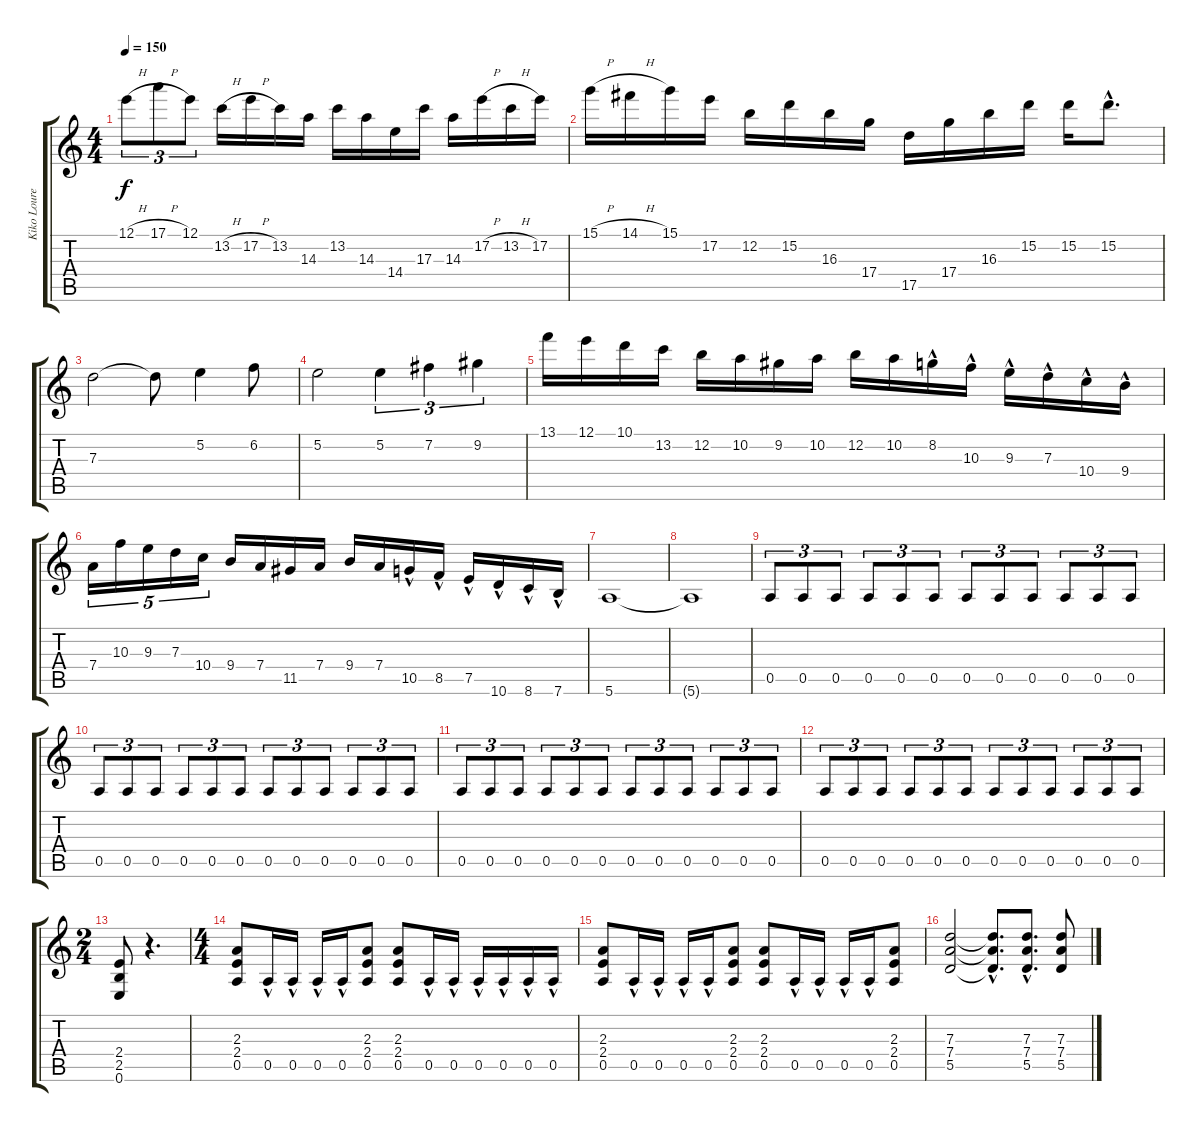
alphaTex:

\track ("Kiko Loureiro" "Kiko Loure") {instrument distortionguitar}
\staff {score tabs}
\tuning (E4 B3 G3 D3 A2 E2) {hide}
\ts (4 4)
\tempo 150
\clef g2
\ks c
12.1{h}.8{tu (3 2) dy f} 17.1{h}.8{tu (3 2)} 12.1.8{tu (3 2)} 13.2{h}.16 17.2{h}.16 13.2.16 14.3.16 13.2.16 14.3.16 14.4.16 17.3.16 14.3.16 17.2{h}.16 13.2{h}.16 17.2.16 |
15.1{h}.16 14.1{h}.16 15.1.16 17.2.16 12.2.16 15.2.16 16.3.16 17.4.16 17.5.16 17.4.16 16.3.16 15.2.16 15.2.16 15.2{hac}.8{d} |
7.3.2 7.3{t}.8 5.2.4 6.2.8 |
5.2.2 5.2.4{tu (3 2)} 7.2.4{tu (3 2)} 9.2.4{tu (3 2)} |
13.1.16 12.1.16 10.1.16 13.2.16 12.2.16 10.2.16 9.2.16 10.2.16 12.2.16 10.2.16 8.2{hac}.16 10.3{hac}.16 9.3{hac}.16 7.3{hac}.16 10.4{hac}.16 9.4{hac}.16 |
7.4.16{tu (5 4)} 10.3.16{tu (5 4)} 9.3.16{tu (5 4)} 7.3.16{tu (5 4)} 10.4.16{tu (5 4)} 9.4.16 7.4.16 11.5.16 7.4.16 9.4.16 7.4.16 10.5{hac}.16 8.5{hac}.16 7.5{hac}.16 10.6{hac}.16 8.6{hac}.16 7.6{hac}.16 |
5.6.1 |
5.6{t}.1 |
0.5.8{tu (3 2)} 0.5.8{tu (3 2)} 0.5.8{tu (3 2)} 0.5.8{tu (3 2)} 0.5.8{tu (3 2)} 0.5.8{tu (3 2)} 0.5.8{tu (3 2)} 0.5.8{tu (3 2)} 0.5.8{tu (3 2)} 0.5.8{tu (3 2)} 0.5.8{tu (3 2)} 0.5.8{tu (3 2)} |
0.5.8{tu (3 2)} 0.5.8{tu (3 2)} 0.5.8{tu (3 2)} 0.5.8{tu (3 2)} 0.5.8{tu (3 2)} 0.5.8{tu (3 2)} 0.5.8{tu (3 2)} 0.5.8{tu (3 2)} 0.5.8{tu (3 2)} 0.5.8{tu (3 2)} 0.5.8{tu (3 2)} 0.5.8{tu (3 2)} |
0.5.8{tu (3 2)} 0.5.8{tu (3 2)} 0.5.8{tu (3 2)} 0.5.8{tu (3 2)} 0.5.8{tu (3 2)} 0.5.8{tu (3 2)} 0.5.8{tu (3 2)} 0.5.8{tu (3 2)} 0.5.8{tu (3 2)} 0.5.8{tu (3 2)} 0.5.8{tu (3 2)} 0.5.8{tu (3 2)} |
0.5.8{tu (3 2)} 0.5.8{tu (3 2)} 0.5.8{tu (3 2)} 0.5.8{tu (3 2)} 0.5.8{tu (3 2)} 0.5.8{tu (3 2)} 0.5.8{tu (3 2)} 0.5.8{tu (3 2)} 0.5.8{tu (3 2)} 0.5.8{tu (3 2)} 0.5.8{tu (3 2)} 0.5.8{tu (3 2)} |
\ts (2 4)
(2.4 2.5 0.6).8 r.4{d} |
\ts (4 4)
(2.3 2.4 0.5).8 0.5{hac}.16 0.5{hac}.16 0.5{hac}.16 0.5{hac}.16 (2.3 2.4 0.5).8 (2.3 2.4 0.5).8 0.5{hac}.16 0.5{hac}.16 0.5{hac}.16 0.5{hac}.16 0.5{hac}.16 0.5{hac}.16 |
(2.3 2.4 0.5).8 0.5{hac}.16 0.5{hac}.16 0.5{hac}.16 0.5{hac}.16 (2.3 2.4 0.5).8 (2.3 2.4 0.5).8 0.5{hac}.16 0.5{hac}.16 0.5{hac}.16 0.5{hac}.16 (2.3 2.4 0.5).8 |
(7.3 7.4 5.5).2 (7.3{hac t} 7.4{hac t} 5.5{hac t}).8{d} (7.3{hac} 7.4{hac} 5.5{hac}).8{d} (7.3 7.4 5.5).8
